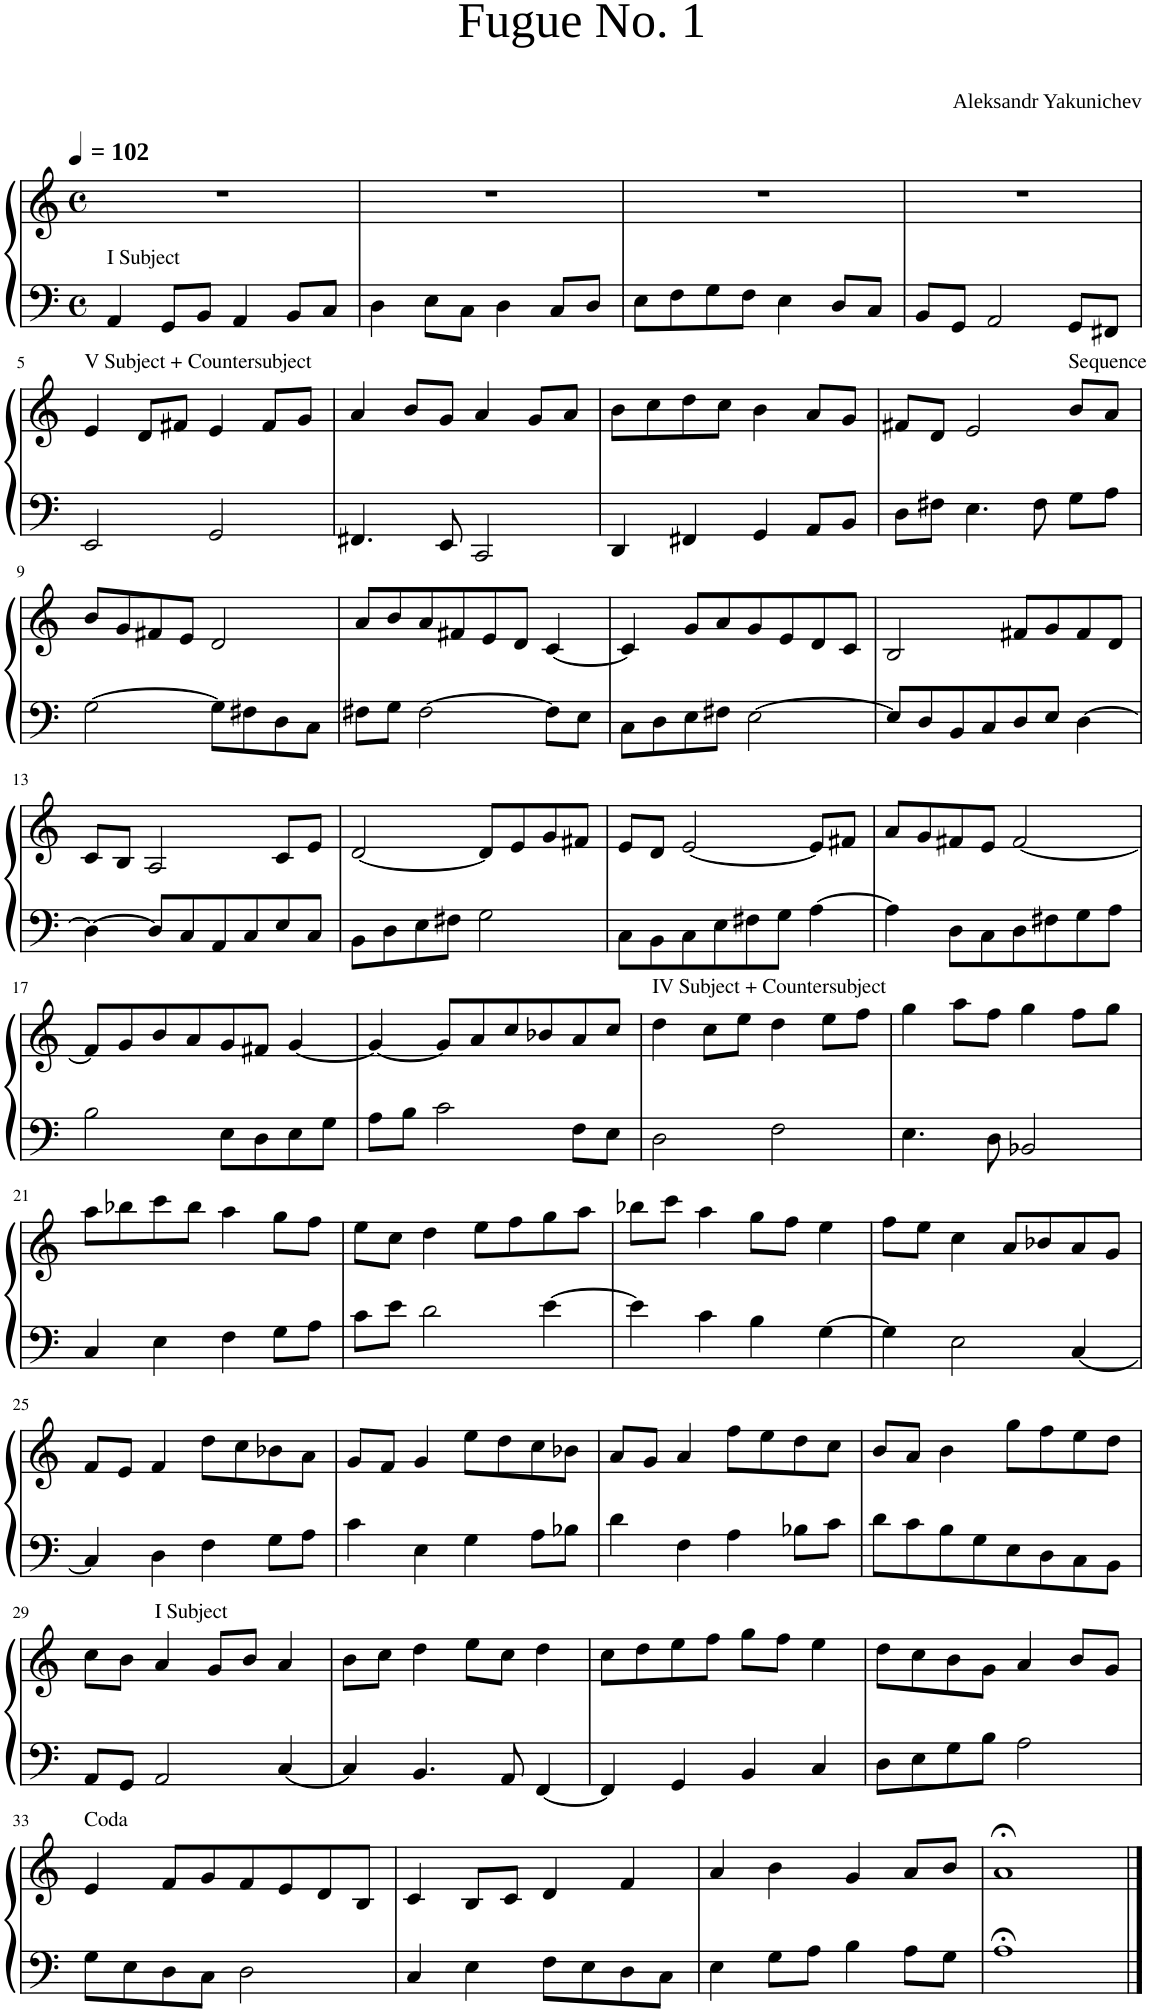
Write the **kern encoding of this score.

**kern	**kern
*part1	*part1
*staff2	*staff1
*I"Piano	*
*I'Pno.	*
*clefF4	*clefG2
*k[]	*k[]
*M4/4	*M4/4
*met(c)	*met(c)
*MM102	*MM102
=1	=1
!LO:TX:a:t=I Subject	!
4AA/	1r
8GG/L	.
8BB/J	.
4AA/	.
8BB/L	.
8C/J	.
=2	=2
4D\	1r
8E\L	.
8C\J	.
4D\	.
8C/L	.
8D/J	.
=3	=3
8E\L	1r
8F\	.
8G\	.
8F\J	.
4E\	.
8D/L	.
8C/J	.
=4	=4
8BB/L	1r
8GG/J	.
2AA/	.
8GG/L	.
8FF#X/J	.
!!LO:LB:g=z
=5	=5
!	!LO:TX:a:t=V Subject + Countersubject
2EE/	4e/
.	8d/L
.	8f#X/J
2GG/	4e/
.	8f#/L
.	8g/J
=6	=6
4.FF#X/	4a/
.	8b/L
8EE/	8g/J
2CC/	4a/
.	8g/L
.	8a/J
=7	=7
4DD/	8b\L
.	8cc\
4FF#X/	8dd\
.	8cc\J
4GG/	4b\
8AA/L	8a/L
8BB/J	8g/J
=8	=8
8D\L	8f#X/L
8F#X\J	8d/J
4.E\	2e/
8F#\	.
!	!LO:TX:a:t=Sequence
8G\L	8b/L
8A\J	8a/J
!!LO:LB:g=z
=9	=9
[2G\	8b/L
.	8g/
.	8f#X/
.	8e/J
8G\L]	2d/
8F#X\	.
8D\	.
8C\J	.
=10	=10
8F#X\L	8a/L
8G\J	8b/
[2F#\	8a/
.	8f#X/
.	8e/
.	8d/J
8F#\L]	[4c/
8E\J	.
=11	=11
8C\L	4c/]
8D\	.
8E\	8g/L
8F#X\J	8a/
[2E\	8g/
.	8e/
.	8d/
.	8c/J
=12	=12
8E/L]	2B/
8D/	.
8BB/	.
8C/	.
8D/	8f#X/L
8E/J	8g/
[4D\	8f#/
.	8d/J
!!LO:LB:g=z
=13	=13
4D\_	8c/L
.	8B/J
8D/L]	2A/
8C/	.
8AA/	.
8C/	.
8E/	8c/L
8C/J	8e/J
=14	=14
8BB\L	[2d/
8D\	.
8E\	.
8F#X\J	.
2G\	8d/L]
.	8e/
.	8g/
.	8f#X/J
=15	=15
8C\L	8e/L
8BB\	8d/J
8C\	[2e/
8E\	.
8F#X\	.
8G\J	.
[4A\	8e/L]
.	8f#X/J
=16	=16
4A\]	8a/L
.	8g/
8D\L	8f#X/
8C\	8e/J
8D\	[2f#/
8F#X\	.
8G\	.
8A\J	.
!!LO:LB:g=z
=17	=17
2B\	8f#/L]
.	8g/
.	8b/
.	8a/
8E\L	8g/
8D\	8f#X/J
8E\	[4g/
8G\J	.
=18	=18
8A\L	4g/_
8B\J	.
2c\	8g/L]
.	8a/
.	8cc/
.	8b-X/
8F\L	8a/
8E\J	8cc/J
=19	=19
!	!LO:TX:a:t=IV Subject + Countersubject
2D\	4dd\
.	8cc\L
.	8ee\J
2F\	4dd\
.	8ee\L
.	8ff\J
=20	=20
4.E\	4gg\
.	8aa\L
8D\	8ff\J
2BB-X/	4gg\
.	8ff\L
.	8gg\J
!!LO:LB:g=z
=21	=21
4C/	8aa\L
.	8bb-X\
4E\	8ccc\
.	8bb-\J
4F\	4aa\
8G\L	8gg\L
8A\J	8ff\J
=22	=22
8c\L	8ee\L
8e\J	8cc\J
2d\	4dd\
.	8ee\L
.	8ff\
[4e\	8gg\
.	8aa\J
=23	=23
4e\]	8bb-X\L
.	8ccc\J
4c\	4aa\
4B\	8gg\L
.	8ff\J
[4G\	4ee\
=24	=24
4G\]	8ff\L
.	8ee\J
2E\	4cc\
.	8a/L
.	8b-X/
[4C/	8a/
.	8g/J
!!LO:LB:g=z
=25	=25
4C/]	8f/L
.	8e/J
4D\	4f/
4F\	8dd\L
.	8cc\
8G\L	8b-X\
8A\J	8a\J
=26	=26
4c\	8g/L
.	8f/J
4E\	4g/
4G\	8ee\L
.	8dd\
8A\L	8cc\
8B-X\J	8b-X\J
=27	=27
4d\	8a/L
.	8g/J
4F\	4a/
4A\	8ff\L
.	8ee\
8B-X\L	8dd\
8c\J	8cc\J
=28	=28
8d\L	8b/L
8c\	8a/J
8B\	4b\
8G\	.
8E\	8gg\L
8D\	8ff\
8C\	8ee\
8BB\J	8dd\J
!!LO:LB:g=z
=29	=29
8AA/L	8cc\L
8GG/J	8b\J
!	!LO:TX:a:t=I Subject
2AA/	4a/
.	8g/L
.	8b/J
[4C/	4a/
=30	=30
4C/]	8b\L
.	8cc\J
4.BB/	4dd\
.	8ee\L
8AA/	8cc\J
[4FF/	4dd\
=31	=31
4FF/]	8cc\L
.	8dd\
4GG/	8ee\
.	8ff\J
4BB/	8gg\L
.	8ff\J
4C/	4ee\
=32	=32
8D\L	8dd\L
8E\	8cc\
8G\	8b\
8B\J	8g\J
2A\	4a/
.	8b/L
.	8g/J
!!LO:LB:g=z
=33	=33
8G\L	4e/
8E\	.
8D\	8f/L
8C\J	8g/
2D\	8f/
.	8e/
.	8d/
.	8B/J
=34	=34
4C/	4c/
4E\	8B/L
.	8c/J
8F\L	4d/
8E\	.
8D\	4f/
8C\J	.
=35	=35
4E\	4a/
8G\L	4b\
8A\J	.
4B\	4g/
8A\L	8a/L
8G\J	8b/J
=36	=36
1A;<	1a;<
==	==
*-	*-
